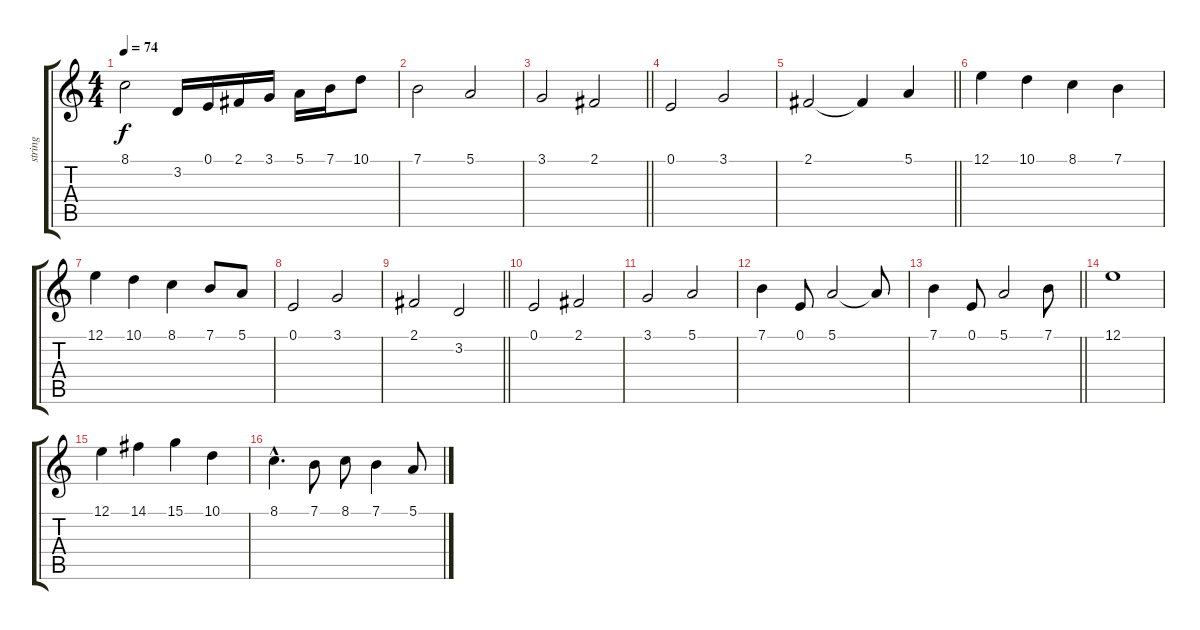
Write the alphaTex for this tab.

\track ("string" "string") {instrument stringensemble1}
\staff {score tabs}
\tuning (E4 B3 G3 D3 A2 E2) {hide}
\ts (4 4)
\tempo 74
\clef g2
\ks c
8.1.2{dy f} 3.2.16 0.1.16 2.1.16 3.1.16 5.1.16 7.1.16 10.1.8 |
7.1.2 5.1.2 |
\barLineRight lightlight
3.1.2 2.1.2 |
0.1.2 3.1.2 |
\barLineRight lightlight
2.1.2 2.1{t}.4 5.1.4 |
12.1.4 10.1.4 8.1.4 7.1.4 |
12.1.4 10.1.4 8.1.4 7.1.8 5.1.8 |
0.1.2 3.1.2 |
\barLineRight lightlight
2.1.2 3.2.2 |
0.1.2 2.1.2 |
3.1.2 5.1.2 |
7.1.4 0.1.8 5.1.2 5.1{t}.8 |
\barLineRight lightlight
7.1.4 0.1.8 5.1.2 7.1.8 |
12.1.1 |
12.1.4 14.1.4 15.1.4 10.1.4 |
8.1{hac}.4{d} 7.1.8 8.1.8 7.1.4 5.1.8
